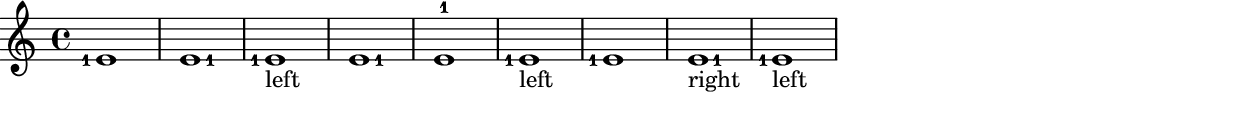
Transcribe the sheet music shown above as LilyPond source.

%% Generated by lilypond-book
%% Options: [exampleindent=10.16\mm,indent=0\mm,line-width=160\mm,paper-height=845.047\pt,paper-width=597.508\pt,papersize='(cons (* 597.508 pt) (* 845.047 pt))]
\include "lilypond-book-preamble.ly"


% ****************************************************************
% Start cut-&-pastable-section
% ****************************************************************

#(ly:set-option 'eps-box-padding 3.000000)



\paper {
  #(set-paper-size '(cons (* 597.508 pt) (* 845.047 pt)))
  indent = 0\mm
  line-width = 160\mm
  % offset the left padding, also add 1mm as lilypond creates cropped
  % images with a little space on the right
  line-width = #(- line-width (* mm  3.000000) (* mm 1))
}

\layout {
  
}




% ****************************************************************
% ly snippet:
% ****************************************************************
\sourcefilename "/lilypond-2.27.0/input/regression/set-once.ly"
\sourcefileline 0
\version "2.19.21"

\header {

  texidoc = "@code{\\once \\set} should change a context property value for just one timestep
and then return to the previous value."

}
\relative {
  \set fingeringOrientations = #'(left)
  <e'-1>1 |
  \once \set fingeringOrientations = #'(right)
  <e-1> |
  <e-1> -"left" |

  \once \set fingeringOrientations = #'(right)
  <e-1>
  \once \set fingeringOrientations = #'(up)
  <e-1>
  <e-1>-"left"

  \set fingeringOrientations = #'(left)
  <e-1>
  \once \set fingeringOrientations = #'(up)
  \once \set fingeringOrientations = #'(right)
  <e-1>-"right"
 
  <e-1>-"left"
}



% ****************************************************************
% end ly snippet
% ****************************************************************
